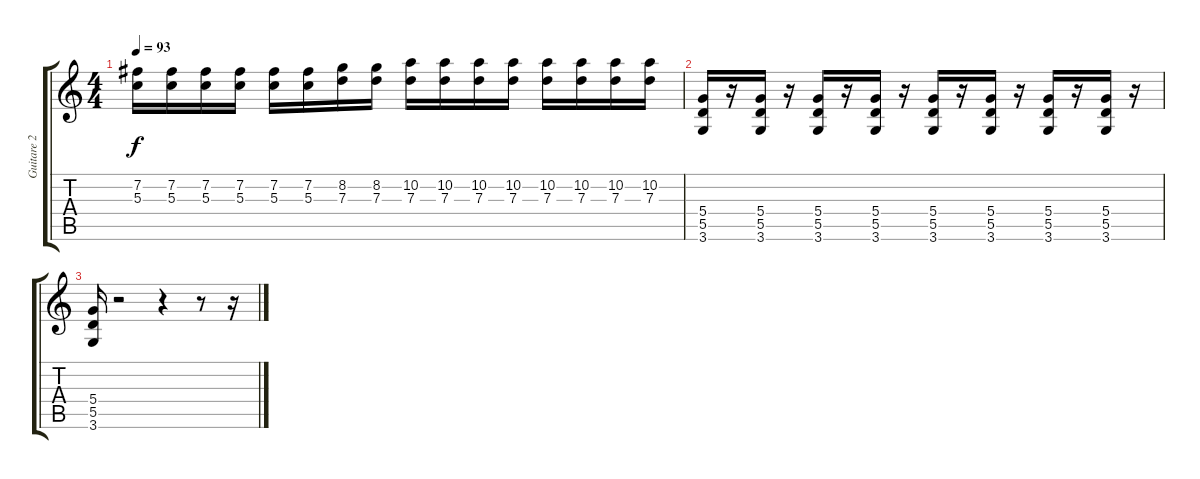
\track ("Guitare 2" "Guitare 2") {instrument distortionguitar}
\staff {score tabs}
\tuning (E4 B3 G3 D3 A2 E2) {hide}
\ts (4 4)
\tempo 93
\clef g2
\ks c
(7.2 5.3).16{dy f} (7.2 5.3).16 (7.2 5.3).16 (7.2 5.3).16 (7.2 5.3).16 (7.2 5.3).16 (8.2 7.3).16 (8.2 7.3).16 (10.2 7.3).16 (10.2 7.3).16 (10.2 7.3).16 (10.2 7.3).16 (10.2 7.3).16 (10.2 7.3).16 (10.2 7.3).16 (10.2 7.3).16 |
(5.4 5.5 3.6).16 r.16 (5.4 5.5 3.6).16 r.16 (5.4 5.5 3.6).16 r.16 (5.4 5.5 3.6).16 r.16 (5.4 5.5 3.6).16 r.16 (5.4 5.5 3.6).16 r.16 (5.4 5.5 3.6).16 r.16 (5.4 5.5 3.6).16 r.16 |
(5.4 5.5 3.6).16 r.2 r.4 r.8 r.16
